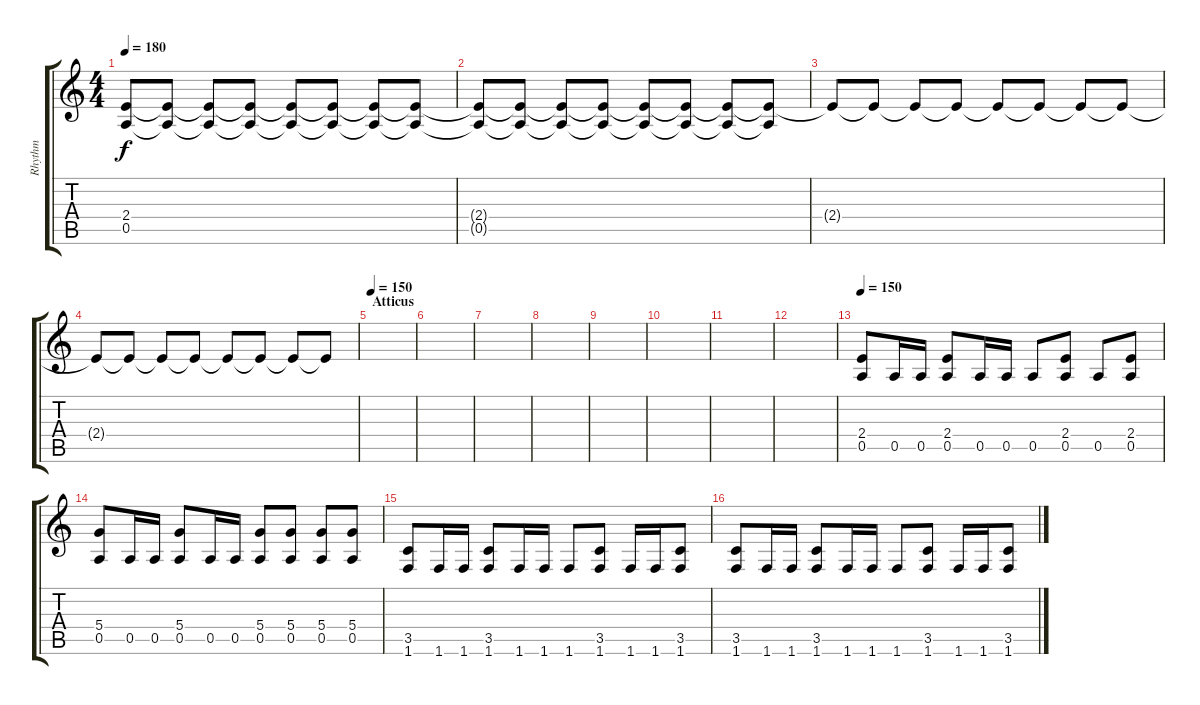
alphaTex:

\track ("Rhythm" "Rhythm") {instrument distortionguitar}
\staff {score tabs}
\tuning (E4 B3 G3 D3 A2 E2) {hide}
\ts (4 4)
\tempo 180
\clef g2
\ks c
(2.4 0.5).8{dy f} (2.4{t} 0.5{t}).8 (2.4{t} 0.5{t}).8 (2.4{t} 0.5{t}).8 (2.4{t} 0.5{t}).8 (2.4{t} 0.5{t}).8 (2.4{t} 0.5{t}).8 (2.4{t} 0.5{t}).8 |
(2.4{t} 0.5{t}).8 (2.4{t} 0.5{t}).8 (2.4{t} 0.5{t}).8 (2.4{t} 0.5{t}).8 (2.4{t} 0.5{t}).8 (2.4{t} 0.5{t}).8 (2.4{t} 0.5{t}).8 (2.4{t} 0.5{t}).8 |
2.4{t}.8 2.4{t}.8 2.4{t}.8 2.4{t}.8 2.4{t}.8 2.4{t}.8 2.4{t}.8 2.4{t}.8 |
2.4{t}.8 2.4{t}.8 2.4{t}.8 2.4{t}.8 2.4{t}.8 2.4{t}.8 2.4{t}.8 2.4{t}.8 |
\section ("" "Atticus")
\tempo 150
|
|
|
|
|
|
|
|
\tempo 150
(2.4 0.5).8 0.5.16 0.5.16 (2.4 0.5).8 0.5.16 0.5.16 0.5.8 (2.4 0.5).8 0.5.8 (2.4 0.5).8 |
(5.4 0.5).8 0.5.16 0.5.16 (5.4 0.5).8 0.5.16 0.5.16 (5.4 0.5).8 (5.4 0.5).8 (5.4 0.5).8 (5.4 0.5).8 |
(3.5 1.6).8 1.6.16 1.6.16 (3.5 1.6).8 1.6.16 1.6.16 1.6.8 (3.5 1.6).8 1.6.16 1.6.16 (3.5 1.6).8 |
(3.5 1.6).8 1.6.16 1.6.16 (3.5 1.6).8 1.6.16 1.6.16 1.6.8 (3.5 1.6).8 1.6.16 1.6.16 (3.5 1.6).8
